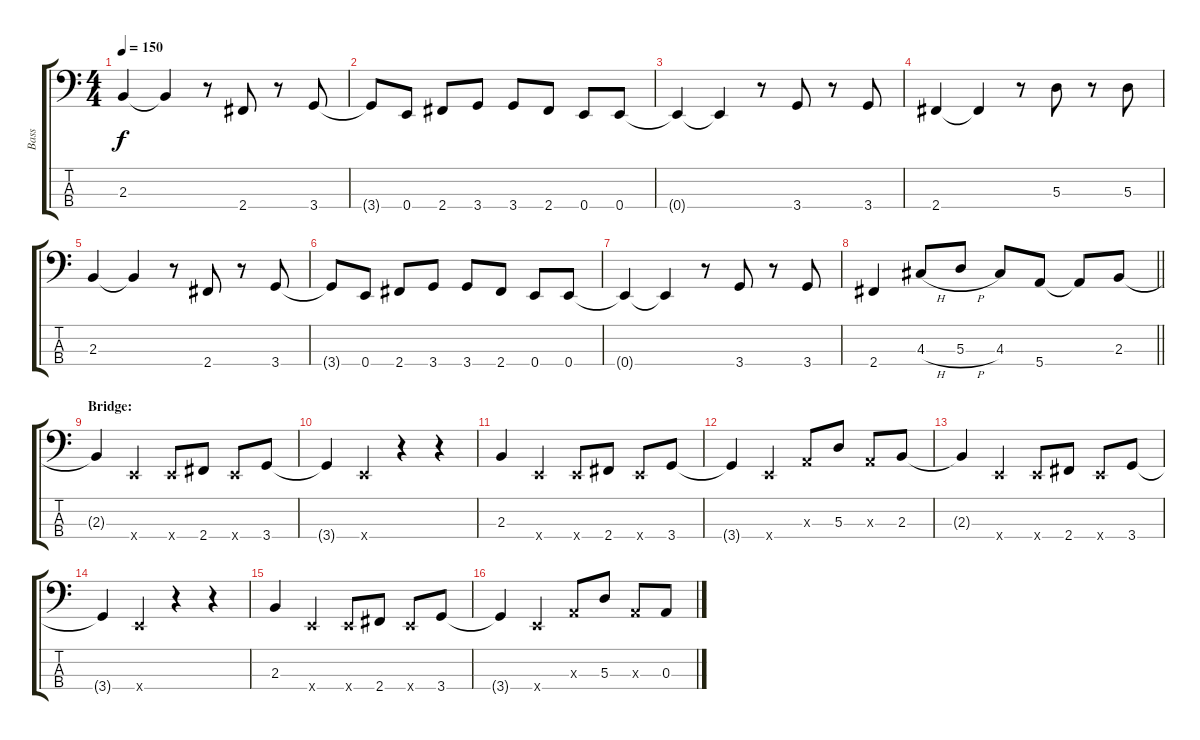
\track ("Bass" "Bass") {instrument electricbasspick}
\staff {score tabs}
\tuning (G2 D2 A1 E1) {hide}
\ts (4 4)
\tempo 150
\clef f4
\ks c
2.3.4{dy f} 2.3{t}.4 r.8 2.4.8 r.8 3.4.8 |
3.4{t}.8 0.4.8 2.4.8 3.4.8 3.4.8 2.4.8 0.4.8 0.4.8 |
0.4{t}.4 0.4{t}.4 r.8 3.4.8 r.8 3.4.8 |
2.4.4 2.4{t}.4 r.8 5.3.8 r.8 5.3.8 |
2.3.4 2.3{t}.4 r.8 2.4.8 r.8 3.4.8 |
3.4{t}.8 0.4.8 2.4.8 3.4.8 3.4.8 2.4.8 0.4.8 0.4.8 |
0.4{t}.4 0.4{t}.4 r.8 3.4.8 r.8 3.4.8 |
\barLineRight lightlight
2.4.4 4.3{h}.8 5.3{h}.8 4.3.8 5.4.8 5.4{t}.8 2.3.8 |
\section ("" "Bridge:")
2.3{t}.4 0.4{x}.4 0.4{x}.8 2.4.8 0.4{x}.8 3.4.8 |
3.4{t}.4 0.4{x}.4 r.4 r.4 |
2.3.4 0.4{x}.4 0.4{x}.8 2.4.8 0.4{x}.8 3.4.8 |
3.4{t}.4 0.4{x}.4 0.3{x}.8 5.3.8 0.3{x}.8 2.3.8 |
2.3{t}.4 0.4{x}.4 0.4{x}.8 2.4.8 0.4{x}.8 3.4.8 |
3.4{t}.4 0.4{x}.4 r.4 r.4 |
2.3.4 0.4{x}.4 0.4{x}.8 2.4.8 0.4{x}.8 3.4.8 |
3.4{t}.4 0.4{x}.4 0.3{x}.8 5.3.8 0.3{x}.8 0.3.8
